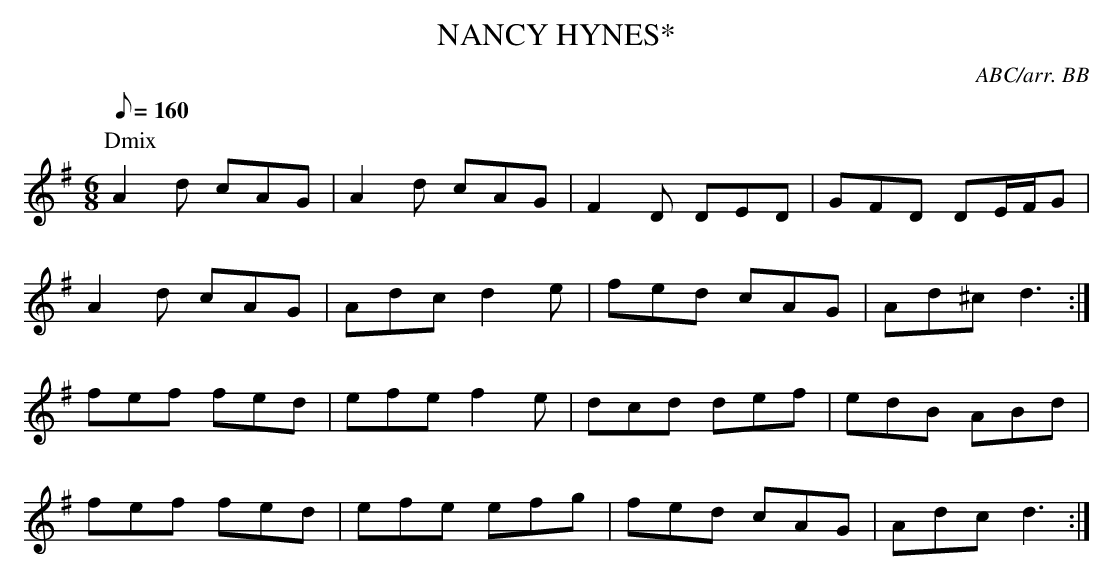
X:1
T:NANCY HYNES*
C:ABC/arr. BB
L:1/8
M:6/8
Q:160
K:G
P:Dmix
A2d cAG|A2d cAG|F2D DED|GFD DE/F/G|
A2d cAG|Adc d2e|fed cAG|Ad^c d3 :|
fef fed|efe f2e|dcd def|edB ABd|
fef fed|efe efg|fed cAG|Adc d3 :|
